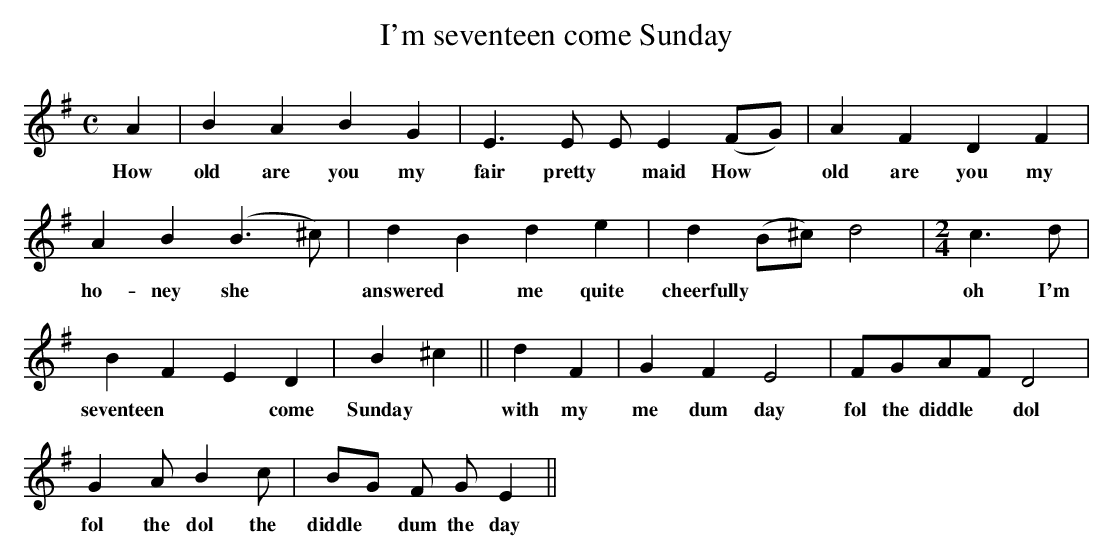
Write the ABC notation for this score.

X:1
T: I'm seventeen come Sunday
M: C
L: 1/8
K: G
A2 | B2 A2 B2 G2 | E3 E E E2 (FG) | A2 F2 D2 F2 |
w: How old are you my fair pretty *maid How | old are you my
A2 B2 (B3 ^c) | d2 B2 d2 e2 | d2 (B^c) d4 |\
w: ho-ney she | answered *me quite cheerfully
M: 2/4
c3 d |
w: oh I'm
B2 F2 E2 D2 | B2 ^c2 || d2 F2 | G2 F2 E4 | FGAF D4 |
w: seventeen **come Sunday | with my me dum day fol the diddle *dol
G2 A  B2 c | BG F G E2 ||
w: fol the dol the diddle *dum the day
